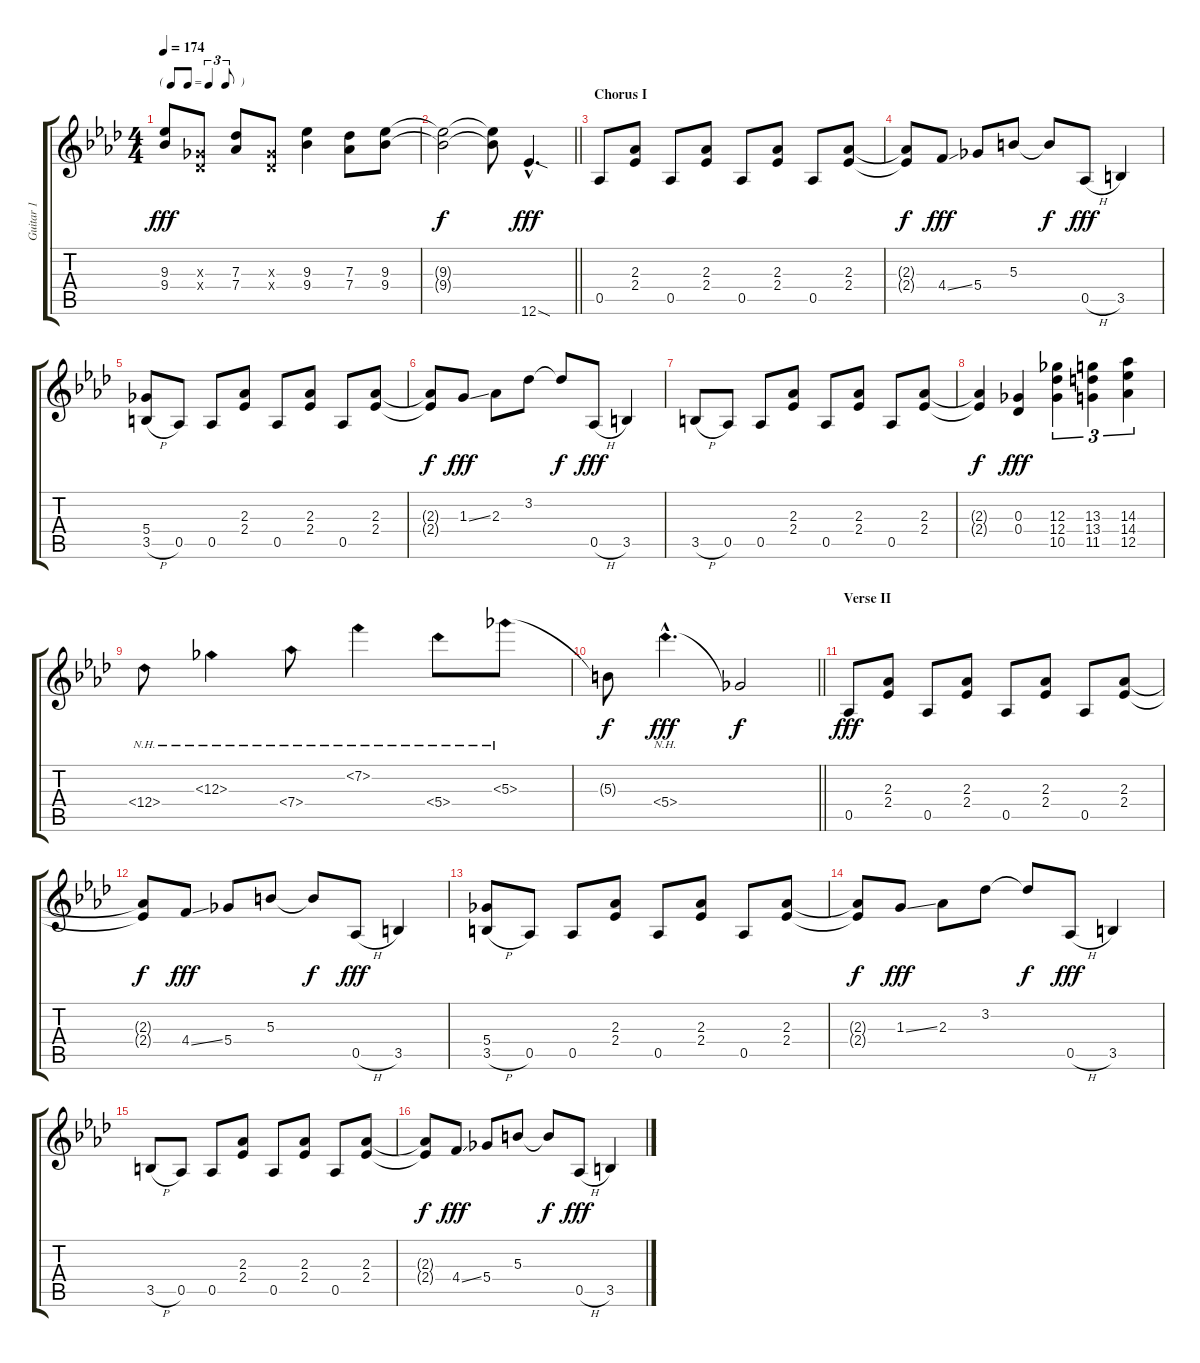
\track ("Guitar 1" "Guitar 1") {instrument distortionguitar}
\staff {score tabs}
\tuning (Eb4 Bb3 Gb3 Db3 Ab2 Eb2) {hide}
\ts (4 4)
\tf triplet8th
\tempo 174
\clef g2
\ks ab
(9.3 9.4).8{dy fff} (0.3{x} 0.4{x}).8 (7.3 7.4).8 (0.3{x} 0.4{x}).8 (9.3 9.4).4 (7.3 7.4).8 (9.3 9.4).8 |
\barLineRight lightlight
(9.3{t} 9.4{t}).2{dy f} (9.3{t} 9.4{t}).8 12.6{sod hac}.4{d dy fff} |
\section ("" "Chorus I")
0.5.8{instrument distortionguitar} (2.3 2.4).8 0.5.8 (2.3 2.4).8 0.5.8 (2.3 2.4).8 0.5.8 (2.3 2.4).8 |
(2.3{t} 2.4{t}).8{dy f} 4.4{ss}.8{dy fff} 5.4.8 5.3.8 5.3{t}.8{dy f} 0.5{h}.8{dy fff} 3.5.4 |
(5.4 3.5{h}).8 0.5.8 0.5.8 (2.3 2.4).8 0.5.8 (2.3 2.4).8 0.5.8 (2.3 2.4).8 |
(2.3{t} 2.4{t}).8{dy f} 1.3{ss}.8{dy fff} 2.3.8 3.2.8 3.2{t}.8{dy f} 0.5{h}.8{dy fff} 3.5.4 |
3.5{h}.8 0.5.8 0.5.8 (2.3 2.4).8 0.5.8 (2.3 2.4).8 0.5.8 (2.3 2.4).8 |
(2.3{t} 2.4{t}).4{dy f} (0.3 0.4).4{dy fff} (12.3 12.4 10.5).4{tu (3 2)} (13.3 13.4 11.5).4{tu (3 2)} (14.3 14.4 12.5).4{tu (3 2)} |
12.4{nh}.8 12.3{nh}.4 7.4{nh}.8 7.2{nh}.4 5.4{nh}.8 5.3{nh}.8 |
\barLineRight lightlight
5.3{t}.8{dy f} 5.4{nh hac}.4{d dy fff} 5.4{t}.2{dy f} |
\section ("" "Verse II")
0.5.8{dy fff instrument distortionguitar} (2.3 2.4).8 0.5.8 (2.3 2.4).8 0.5.8 (2.3 2.4).8 0.5.8 (2.3 2.4).8 |
(2.3{t} 2.4{t}).8{dy f} 4.4{ss}.8{dy fff} 5.4.8 5.3.8 5.3{t}.8{dy f} 0.5{h}.8{dy fff} 3.5.4 |
(5.4 3.5{h}).8 0.5.8 0.5.8 (2.3 2.4).8 0.5.8 (2.3 2.4).8 0.5.8 (2.3 2.4).8 |
(2.3{t} 2.4{t}).8{dy f} 1.3{ss}.8{dy fff} 2.3.8 3.2.8 3.2{t}.8{dy f} 0.5{h}.8{dy fff} 3.5.4 |
3.5{h}.8 0.5.8 0.5.8 (2.3 2.4).8 0.5.8 (2.3 2.4).8 0.5.8 (2.3 2.4).8 |
(2.3{t} 2.4{t}).8{dy f} 4.4{ss}.8{dy fff} 5.4.8 5.3.8 5.3{t}.8{dy f} 0.5{h}.8{dy fff} 3.5.4
